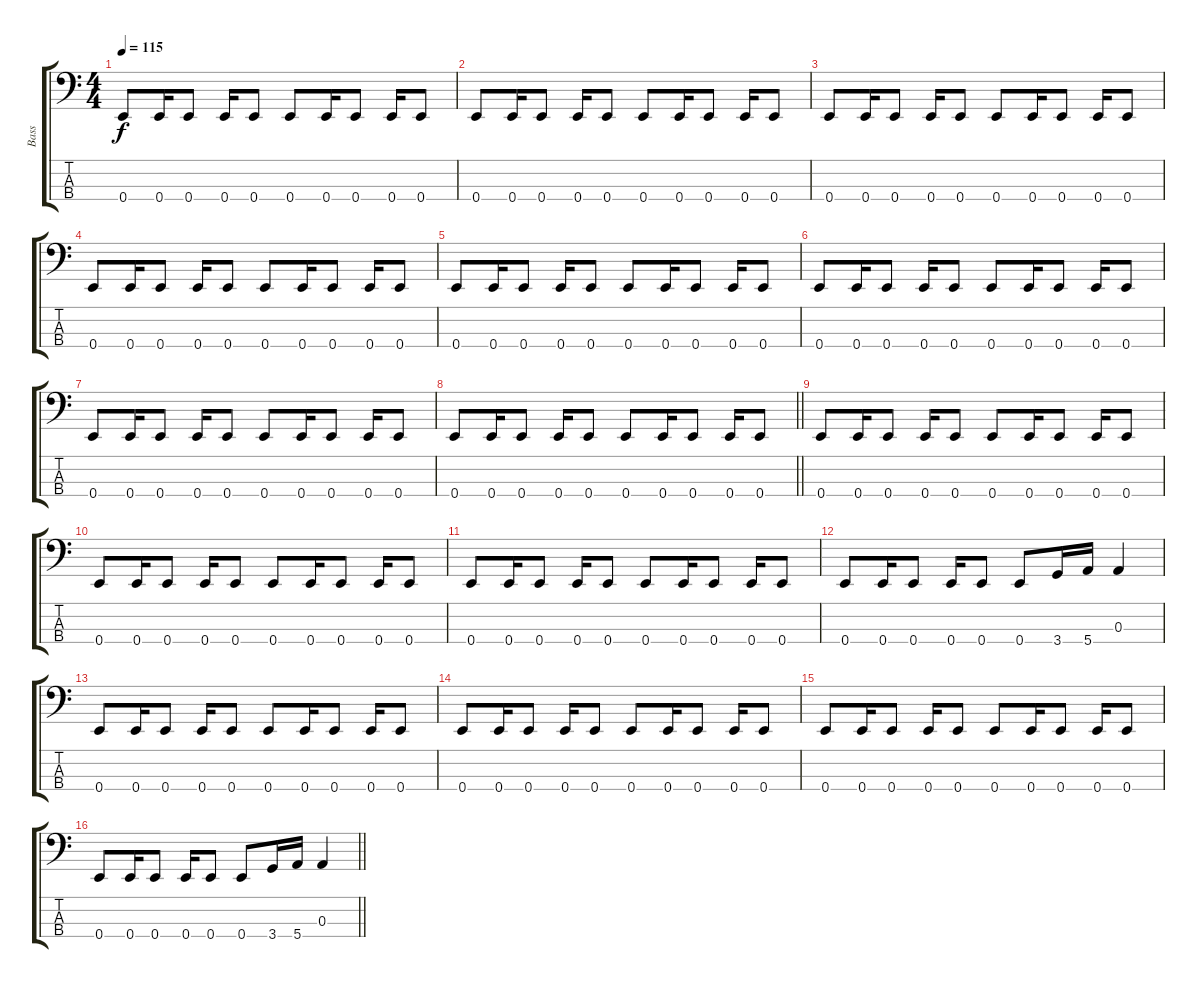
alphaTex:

\track ("Bass" "Bass") {instrument electricbassfinger}
\staff {score tabs}
\tuning (G2 D2 A1 E1) {hide}
\ts (4 4)
\section ("" "")
\tempo 115
\clef f4
\ks c
0.4.8{dy f instrument electricbassfinger} 0.4.16 0.4.8 0.4.16 0.4.8 0.4.8 0.4.16 0.4.8 0.4.16 0.4.8 |
0.4.8 0.4.16 0.4.8 0.4.16 0.4.8 0.4.8 0.4.16 0.4.8 0.4.16 0.4.8 |
0.4.8 0.4.16 0.4.8 0.4.16 0.4.8 0.4.8 0.4.16 0.4.8 0.4.16 0.4.8 |
0.4.8 0.4.16 0.4.8 0.4.16 0.4.8 0.4.8 0.4.16 0.4.8 0.4.16 0.4.8 |
0.4.8 0.4.16 0.4.8 0.4.16 0.4.8 0.4.8 0.4.16 0.4.8 0.4.16 0.4.8 |
0.4.8 0.4.16 0.4.8 0.4.16 0.4.8 0.4.8 0.4.16 0.4.8 0.4.16 0.4.8 |
0.4.8 0.4.16 0.4.8 0.4.16 0.4.8 0.4.8 0.4.16 0.4.8 0.4.16 0.4.8 |
\barLineRight lightlight
0.4.8 0.4.16 0.4.8 0.4.16 0.4.8 0.4.8 0.4.16 0.4.8 0.4.16 0.4.8 |
\section ("" "")
0.4.8 0.4.16 0.4.8 0.4.16 0.4.8 0.4.8 0.4.16 0.4.8 0.4.16 0.4.8 |
0.4.8 0.4.16 0.4.8 0.4.16 0.4.8 0.4.8 0.4.16 0.4.8 0.4.16 0.4.8 |
0.4.8 0.4.16 0.4.8 0.4.16 0.4.8 0.4.8 0.4.16 0.4.8 0.4.16 0.4.8 |
0.4.8 0.4.16 0.4.8 0.4.16 0.4.8 0.4.8 3.4.16 5.4.16 0.3.4 |
0.4.8 0.4.16 0.4.8 0.4.16 0.4.8 0.4.8 0.4.16 0.4.8 0.4.16 0.4.8 |
0.4.8 0.4.16 0.4.8 0.4.16 0.4.8 0.4.8 0.4.16 0.4.8 0.4.16 0.4.8 |
0.4.8 0.4.16 0.4.8 0.4.16 0.4.8 0.4.8 0.4.16 0.4.8 0.4.16 0.4.8 |
\barLineRight lightlight
0.4.8 0.4.16 0.4.8 0.4.16 0.4.8 0.4.8 3.4.16 5.4.16 0.3.4
